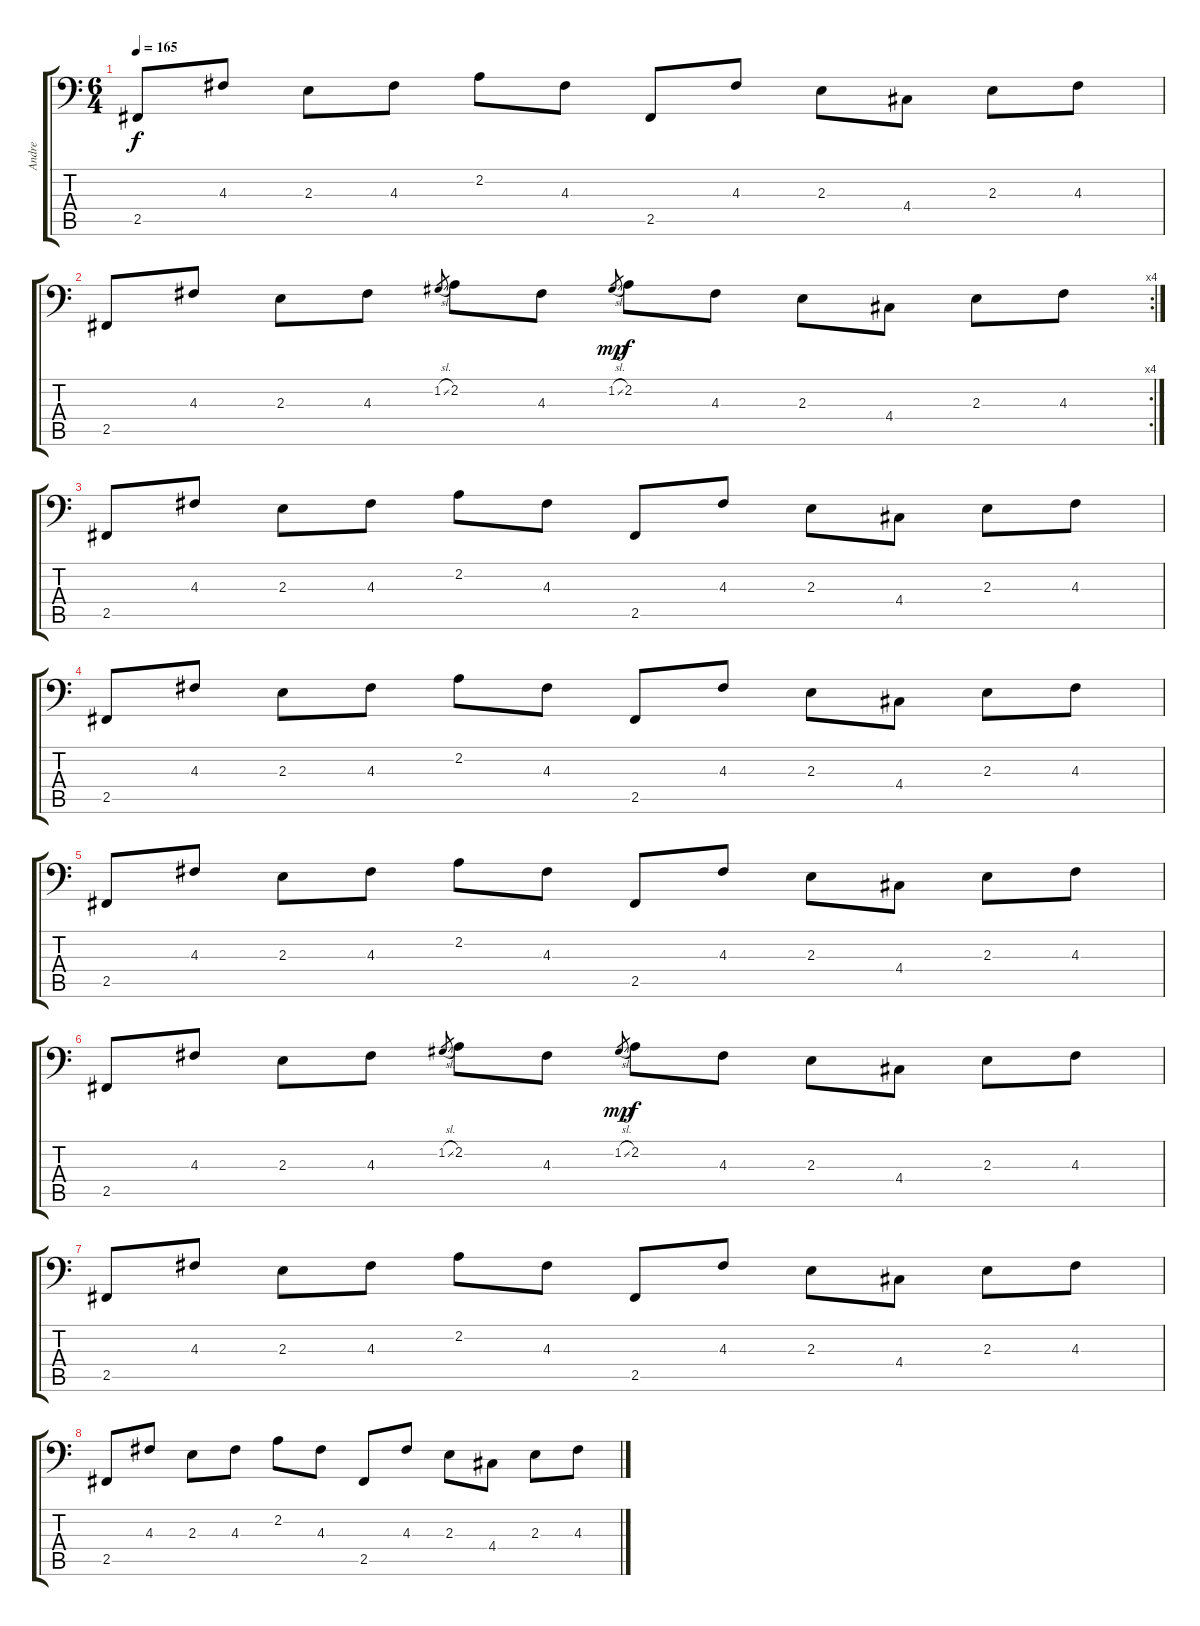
\track ("Andre" "Andre") {instrument electricbassfinger}
\staff {score tabs}
\tuning (C3 G2 D2 A1 E1 B0) {hide}
\ts (6 4)
\tempo 165
\clef f4
\ks c
2.5.8{dy f} 4.3.8 2.3.8 4.3.8 2.2.8 4.3.8 2.5.8 4.3.8 2.3.8 4.4.8 2.3.8 4.3.8 |
\rc 4
2.5.8 4.3.8 2.3.8 4.3.8 1.2{sl}.8{gr} 2.2.8 4.3.8 1.2{sl}.8{gr dy mp} 2.2.8{dy f} 4.3.8 2.3.8 4.4.8 2.3.8 4.3.8 |
2.5.8 4.3.8 2.3.8 4.3.8 2.2.8 4.3.8 2.5.8 4.3.8 2.3.8 4.4.8 2.3.8 4.3.8 |
2.5.8 4.3.8 2.3.8 4.3.8 2.2.8 4.3.8 2.5.8 4.3.8 2.3.8 4.4.8 2.3.8 4.3.8 |
2.5.8 4.3.8 2.3.8 4.3.8 2.2.8 4.3.8 2.5.8 4.3.8 2.3.8 4.4.8 2.3.8 4.3.8 |
2.5.8 4.3.8 2.3.8 4.3.8 1.2{sl}.8{gr} 2.2.8 4.3.8 1.2{sl}.8{gr dy mp} 2.2.8{dy f} 4.3.8 2.3.8 4.4.8 2.3.8 4.3.8 |
2.5.8 4.3.8 2.3.8 4.3.8 2.2.8 4.3.8 2.5.8 4.3.8 2.3.8 4.4.8 2.3.8 4.3.8 |
2.5.8 4.3.8 2.3.8 4.3.8 2.2.8 4.3.8 2.5.8 4.3.8 2.3.8 4.4.8 2.3.8 4.3.8
